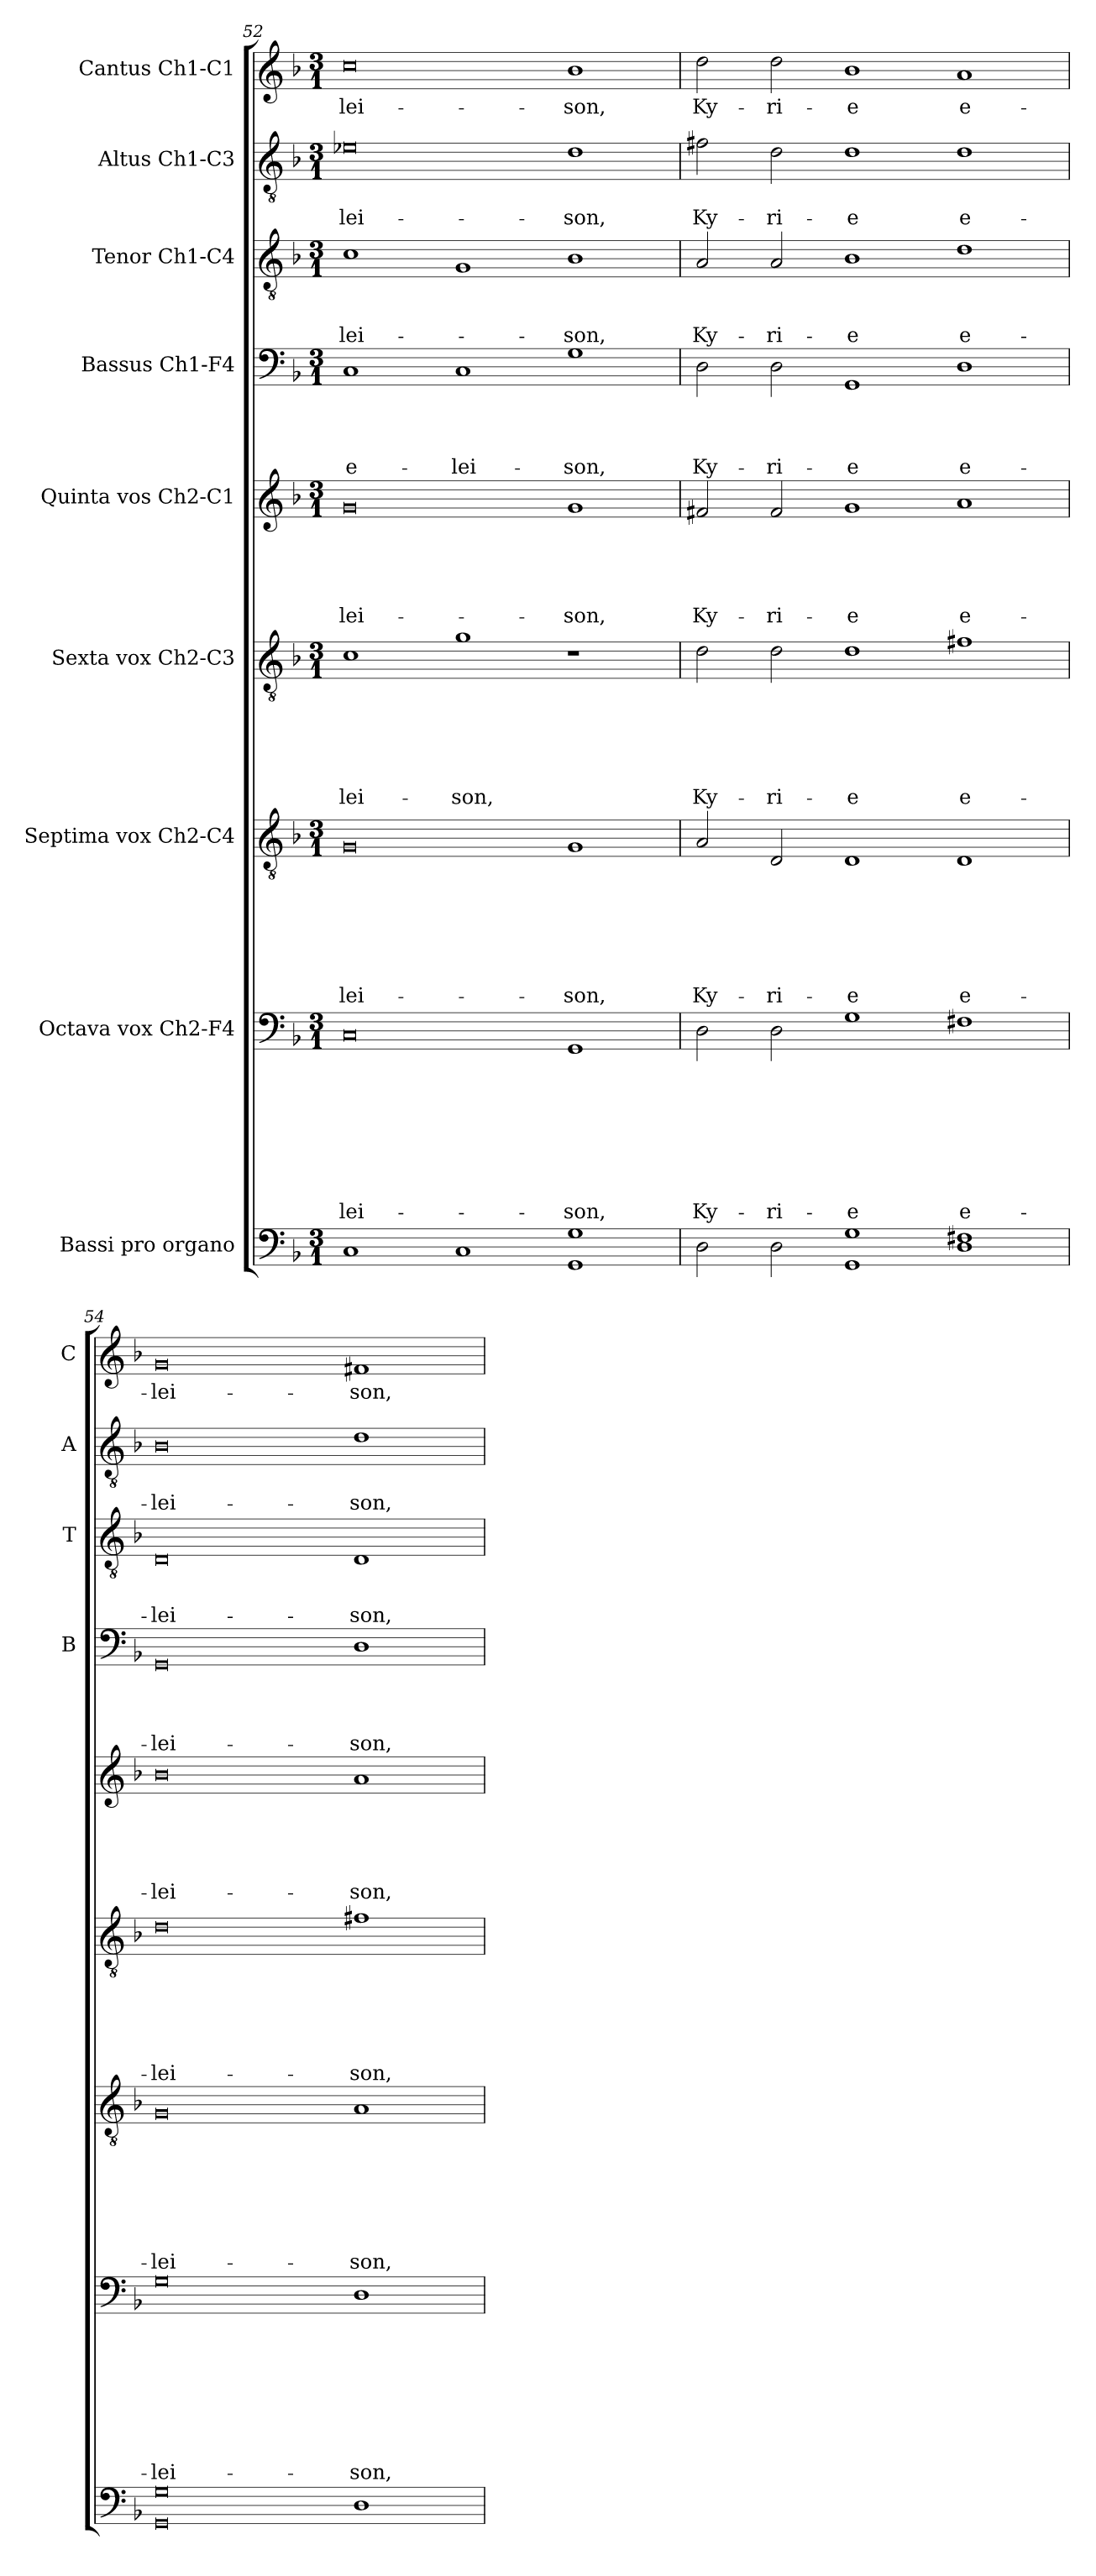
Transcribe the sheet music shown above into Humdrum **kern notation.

**kern	**kern	**text	**text	**text	**text	**text	**text	**text	**text	**kern	**text	**text	**text	**text	**text	**text	**text	**kern	**text	**text	**text	**text	**text	**text	**kern	**text	**text	**text	**text	**text	**kern	**text	**text	**text	**text	**kern	**text	**text	**text	**kern	**text	**text	**kern	**text
*part9	*part8	*part8	*part8	*part8	*part8	*part8	*part8	*part8	*part8	*part7	*part7	*part7	*part7	*part7	*part7	*part7	*part7	*part6	*part6	*part6	*part6	*part6	*part6	*part6	*part5	*part5	*part5	*part5	*part5	*part5	*part4	*part4	*part4	*part4	*part4	*part3	*part3	*part3	*part3	*part2	*part2	*part2	*part1	*part1
*staff9	*staff8	*staff8	*staff8	*staff8	*staff8	*staff8	*staff8	*staff8	*staff8	*staff7	*staff7	*staff7	*staff7	*staff7	*staff7	*staff7	*staff7	*staff6	*staff6	*staff6	*staff6	*staff6	*staff6	*staff6	*staff5	*staff5	*staff5	*staff5	*staff5	*staff5	*staff4	*staff4	*staff4	*staff4	*staff4	*staff3	*staff3	*staff3	*staff3	*staff2	*staff2	*staff2	*staff1	*staff1
*I"Bassi pro  organo	*I"Octava vox Ch2-F4	*	*	*	*	*	*	*	*	*I"Septima vox Ch2-C4	*	*	*	*	*	*	*	*I"Sexta vox Ch2-C3	*	*	*	*	*	*	*I"Quinta vos Ch2-C1	*	*	*	*	*	*I"Bassus Ch1-F4	*	*	*	*	*I"Tenor Ch1-C4	*	*	*	*I"Altus Ch1-C3	*	*	*I"Cantus Ch1-C1	*
*	*	*	*	*	*	*	*	*	*	*	*	*	*	*	*	*	*	*	*	*	*	*	*	*	*	*	*	*	*	*	*I'B	*	*	*	*	*I'T	*	*	*	*I'A	*	*	*I'C	*
*clefF4	*clefF4	*	*	*	*	*	*	*	*	*clefGv2	*	*	*	*	*	*	*	*clefGv2	*	*	*	*	*	*	*clefG2	*	*	*	*	*	*clefF4	*	*	*	*	*clefGv2	*	*	*	*clefGv2	*	*	*clefG2	*
*k[b-]	*k[b-]	*	*	*	*	*	*	*	*	*k[b-]	*	*	*	*	*	*	*	*k[b-]	*	*	*	*	*	*	*k[b-]	*	*	*	*	*	*k[b-]	*	*	*	*	*k[b-]	*	*	*	*k[b-]	*	*	*k[b-]	*
*F:	*F:	*	*	*	*	*	*	*	*	*F:	*	*	*	*	*	*	*	*F:	*	*	*	*	*	*	*F:	*	*	*	*	*	*F:	*	*	*	*	*F:	*	*	*	*F:	*	*	*F:	*
*M3/1	*M3/1	*	*	*	*	*	*	*	*	*M3/1	*	*	*	*	*	*	*	*M3/1	*	*	*	*	*	*	*M3/1	*	*	*	*	*	*M3/1	*	*	*	*	*M3/1	*	*	*	*M3/1	*	*	*M3/1	*
=52	=52	=52	=52	=52	=52	=52	=52	=52	=52	=52	=52	=52	=52	=52	=52	=52	=52	=52	=52	=52	=52	=52	=52	=52	=52	=52	=52	=52	=52	=52	=52	=52	=52	=52	=52	=52	=52	=52	=52	=52	=52	=52	=52	=52
!	!	!	!	!	!	!	!	!	!LO:LY:b	!	!	!	!	!	!	!	!LO:LY:b	!	!	!	!	!	!	!LO:LY:b	!	!	!	!	!	!LO:LY:b	!	!	!	!	!LO:LY:b	!	!	!	!LO:LY:b	!	!	!LO:LY:b	!	!LO:LY:b
1C	0C	.	.	.	.	.	.	.	-lei-	0G	.	.	.	.	.	.	-lei-	1c	.	.	.	.	.	-lei-	0g	.	.	.	.	-lei-	1C	.	.	.	e-	1c	.	.	-lei-	0e-X	.	-lei-	0cc	-lei-
!	!	!	!	!	!	!	!	!	!	!	!	!	!	!	!	!	!	!	!	!	!	!	!	!LO:LY:b	!	!	!	!	!	!	!	!	!	!	!LO:LY:b	!	!	!	!	!	!	!	!	!
1C	.	.	.	.	.	.	.	.	.	.	.	.	.	.	.	.	.	1g	.	.	.	.	.	-son,	.	.	.	.	.	.	1C	.	.	.	-lei-	1G	.	.	.	.	.	.	.	.
!	!	!	!	!	!	!	!	!	!LO:LY:b	!	!	!	!	!	!	!	!LO:LY:b	!	!	!	!	!	!	!	!	!	!	!	!	!LO:LY:b	!	!	!	!	!LO:LY:b	!	!	!	!LO:LY:b	!	!	!LO:LY:b	!	!LO:LY:b
1GG 1G	1GG	.	.	.	.	.	.	.	-son,	1G	.	.	.	.	.	.	-son,	1r	.	.	.	.	.	.	1g	.	.	.	.	-son,	1G	.	.	.	-son,	1B-	.	.	-son,	1d	.	-son,	1b-	-son,
=53	=53	=53	=53	=53	=53	=53	=53	=53	=53	=53	=53	=53	=53	=53	=53	=53	=53	=53	=53	=53	=53	=53	=53	=53	=53	=53	=53	=53	=53	=53	=53	=53	=53	=53	=53	=53	=53	=53	=53	=53	=53	=53	=53	=53
!	!	!	!	!	!	!	!	!	!LO:LY:b	!	!	!	!	!	!	!	!LO:LY:b	!	!	!	!	!	!	!LO:LY:b	!	!	!	!	!	!LO:LY:b	!	!	!	!	!LO:LY:b	!	!	!	!LO:LY:b	!	!	!LO:LY:b	!	!LO:LY:b
2D\	2D\	.	.	.	.	.	.	.	Ky-	2A/	.	.	.	.	.	.	Ky-	2d\	.	.	.	.	.	Ky-	2f#X/	.	.	.	.	Ky-	2D\	.	.	.	Ky-	2A/	.	.	Ky-	2f#X\	.	Ky-	2dd\	Ky-
!	!	!	!	!	!	!	!	!	!LO:LY:b	!	!	!	!	!	!	!	!LO:LY:b	!	!	!	!	!	!	!LO:LY:b	!	!	!	!	!	!LO:LY:b	!	!	!	!	!LO:LY:b	!	!	!	!LO:LY:b	!	!	!LO:LY:b	!	!LO:LY:b
2D\	2D\	.	.	.	.	.	.	.	-ri-	2D/	.	.	.	.	.	.	-ri-	2d\	.	.	.	.	.	-ri-	2f#/	.	.	.	.	-ri-	2D\	.	.	.	-ri-	2A/	.	.	-ri-	2d\	.	-ri-	2dd\	-ri-
!	!	!	!	!	!	!	!	!	!LO:LY:b	!	!	!	!	!	!	!	!LO:LY:b	!	!	!	!	!	!	!LO:LY:b	!	!	!	!	!	!LO:LY:b	!	!	!	!	!LO:LY:b	!	!	!	!LO:LY:b	!	!	!LO:LY:b	!	!LO:LY:b
1GG 1G	1G	.	.	.	.	.	.	.	-e	1D	.	.	.	.	.	.	-e	1d	.	.	.	.	.	-e	1g	.	.	.	.	-e	1GG	.	.	.	-e	1B-	.	.	-e	1d	.	-e	1b-	-e
!	!	!	!	!	!	!	!	!	!LO:LY:b	!	!	!	!	!	!	!	!LO:LY:b	!	!	!	!	!	!	!LO:LY:b	!	!	!	!	!	!LO:LY:b	!	!	!	!	!LO:LY:b	!	!	!	!LO:LY:b	!	!	!LO:LY:b	!	!LO:LY:b
1D 1F#X	1F#X	.	.	.	.	.	.	.	e-	1D	.	.	.	.	.	.	e-	1f#X	.	.	.	.	.	e-	1a	.	.	.	.	e-	1D	.	.	.	e-	1d	.	.	e-	1d	.	e-	1a	e-
=54	=54	=54	=54	=54	=54	=54	=54	=54	=54	=54	=54	=54	=54	=54	=54	=54	=54	=54	=54	=54	=54	=54	=54	=54	=54	=54	=54	=54	=54	=54	=54	=54	=54	=54	=54	=54	=54	=54	=54	=54	=54	=54	=54	=54
!	!	!	!	!	!	!	!	!	!LO:LY:b	!	!	!	!	!	!	!	!LO:LY:b	!	!	!	!	!	!	!LO:LY:b	!	!	!	!	!	!LO:LY:b	!	!	!	!	!LO:LY:b	!	!	!	!LO:LY:b	!	!	!LO:LY:b	!	!LO:LY:b
0GG 0G	0G	.	.	.	.	.	.	.	-lei-	0G	.	.	.	.	.	.	-lei-	0d	.	.	.	.	.	-lei-	0b-	.	.	.	.	-lei-	0GG	.	.	.	-lei-	0D	.	.	-lei-	0B-	.	-lei-	0g	-lei-
!	!	!	!	!	!	!	!	!	!LO:LY:b	!	!	!	!	!	!	!	!LO:LY:b	!	!	!	!	!	!	!LO:LY:b	!	!	!	!	!	!LO:LY:b	!	!	!	!	!LO:LY:b	!	!	!	!LO:LY:b	!	!	!LO:LY:b	!	!LO:LY:b
1D	1D	.	.	.	.	.	.	.	-son,	1A	.	.	.	.	.	.	-son,	1f#X	.	.	.	.	.	-son,	1a	.	.	.	.	-son,	1D	.	.	.	-son,	1D	.	.	-son,	1d	.	-son,	1f#X	-son,
=	=	=	=	=	=	=	=	=	=	=	=	=	=	=	=	=	=	=	=	=	=	=	=	=	=	=	=	=	=	=	=	=	=	=	=	=	=	=	=	=	=	=	=	=
*-	*-	*-	*-	*-	*-	*-	*-	*-	*-	*-	*-	*-	*-	*-	*-	*-	*-	*-	*-	*-	*-	*-	*-	*-	*-	*-	*-	*-	*-	*-	*-	*-	*-	*-	*-	*-	*-	*-	*-	*-	*-	*-	*-	*-
